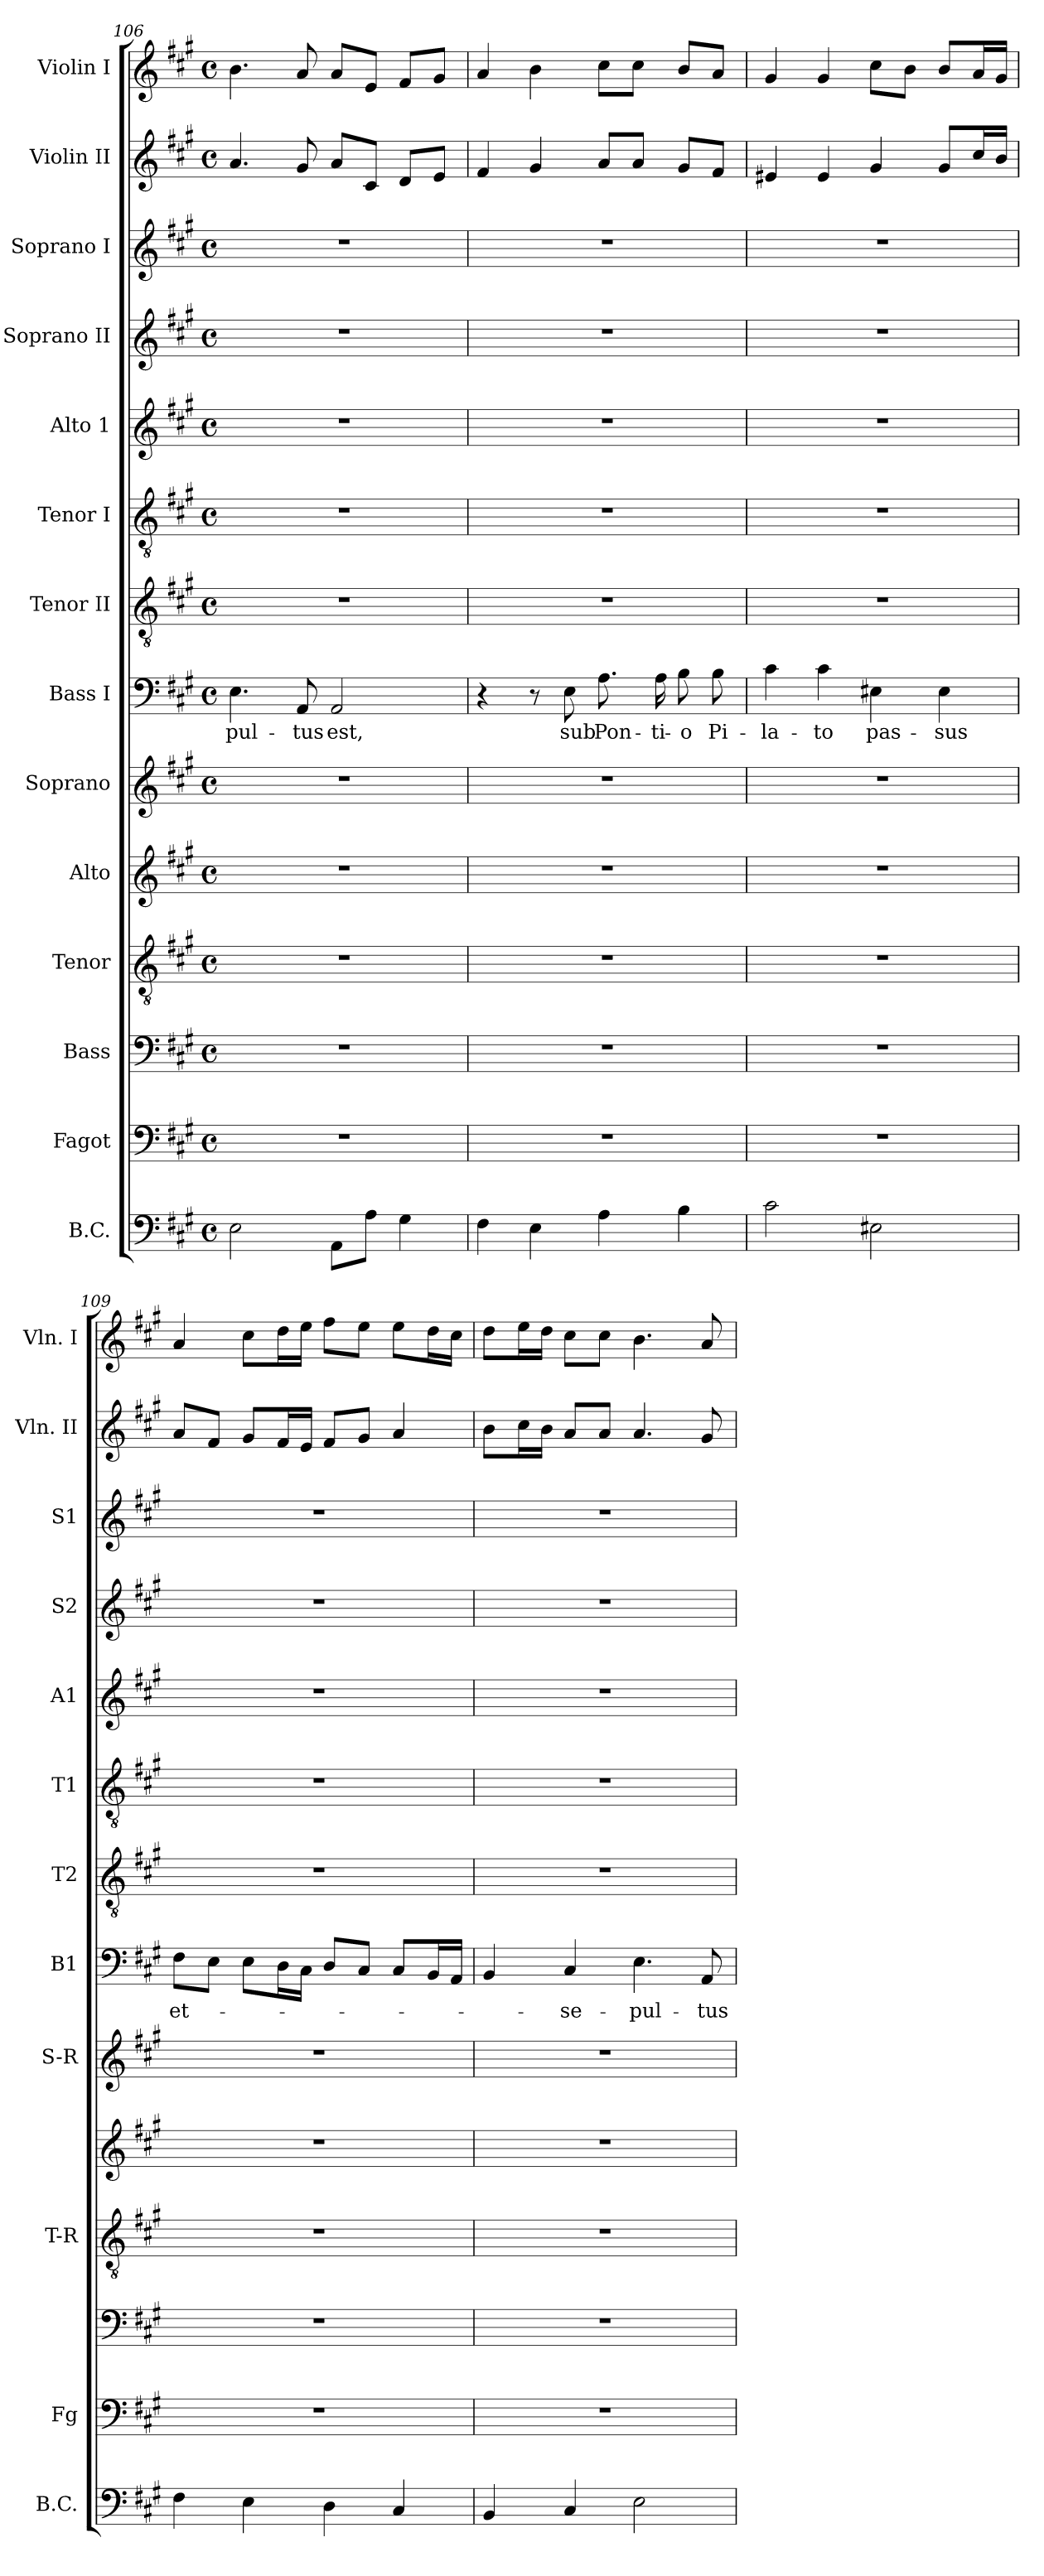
**kern	**kern	**kern	**kern	**kern	**kern	**kern	**text	**kern	**kern	**kern	**kern	**kern	**kern	**kern
*part14	*part13	*part12	*part11	*part10	*part9	*part8	*part8	*part7	*part6	*part5	*part4	*part3	*part2	*part1
*staff14	*staff13	*staff12	*staff11	*staff10	*staff9	*staff8	*staff8	*staff7	*staff6	*staff5	*staff4	*staff3	*staff2	*staff1
*I"B.C.	*I"Fagot	*I"Bass	*I"Tenor	*I"Alto	*I"Soprano	*I"Bass I	*	*I"Tenor II	*I"Tenor I	*I"Alto 1	*I"Soprano II	*I"Soprano I	*I"Violin II	*I"Violin I
*I'B.C.	*I'Fg	*	*I'T-R	*	*I'S-R	*I'B1	*	*I'T2	*I'T1	*I'A1	*I'S2	*I'S1	*I'Vln. II	*I'Vln. I
*clefF4	*clefF4	*clefF4	*clefGv2	*clefG2	*clefG2	*clefF4	*	*clefGv2	*clefGv2	*clefG2	*clefG2	*clefG2	*clefG2	*clefG2
*k[f#c#g#]	*k[f#c#g#]	*k[f#c#g#]	*k[f#c#g#]	*k[f#c#g#]	*k[f#c#g#]	*k[f#c#g#]	*	*k[f#c#g#]	*k[f#c#g#]	*k[f#c#g#]	*k[f#c#g#]	*k[f#c#g#]	*k[f#c#g#]	*k[f#c#g#]
*A:	*A:	*A:	*A:	*A:	*A:	*A:	*	*A:	*A:	*A:	*A:	*A:	*A:	*A:
*M4/4	*M4/4	*M4/4	*M4/4	*M4/4	*M4/4	*M4/4	*	*M4/4	*M4/4	*M4/4	*M4/4	*M4/4	*M4/4	*M4/4
*met(c)	*met(c)	*met(c)	*met(c)	*met(c)	*met(c)	*met(c)	*	*met(c)	*met(c)	*met(c)	*met(c)	*met(c)	*met(c)	*met(c)
=106	=106	=106	=106	=106	=106	=106	=106	=106	=106	=106	=106	=106	=106	=106
!	!	!	!	!	!	!	!LO:LY:b	!	!	!	!	!	!	!
2E\	1r	1r	1r	1r	1r	4.E\	-pul-	1r	1r	1r	1r	1r	4.a/	4.b\
!	!	!	!	!	!	!	!LO:LY:b	!	!	!	!	!	!	!
.	.	.	.	.	.	8AA/	-tus	.	.	.	.	.	8g#/	8a/
!	!	!	!	!	!	!	!LO:LY:b	!	!	!	!	!	!	!
8AA\L	.	.	.	.	.	2AA/	est,	.	.	.	.	.	8a/L	8a/L
8A\J	.	.	.	.	.	.	.	.	.	.	.	.	8c#/J	8e/J
4G#\	.	.	.	.	.	.	.	.	.	.	.	.	8d/L	8f#/L
.	.	.	.	.	.	.	.	.	.	.	.	.	8e/J	8g#/J
=107	=107	=107	=107	=107	=107	=107	=107	=107	=107	=107	=107	=107	=107	=107
4F#\	1r	1r	1r	1r	1r	4r	.	1r	1r	1r	1r	1r	4f#/	4a/
4E\	.	.	.	.	.	8r	.	.	.	.	.	.	4g#/	4b\
!	!	!	!	!	!	!	!LO:LY:b	!	!	!	!	!	!	!
.	.	.	.	.	.	8E\	sub	.	.	.	.	.	.	.
!	!	!	!	!	!	!	!LO:LY:b	!	!	!	!	!	!	!
4A\	.	.	.	.	.	8.A\	Pon-	.	.	.	.	.	8a/L	8cc#\L
.	.	.	.	.	.	.	.	.	.	.	.	.	8a/J	8cc#\J
!	!	!	!	!	!	!	!LO:LY:b	!	!	!	!	!	!	!
.	.	.	.	.	.	16A\	-ti-	.	.	.	.	.	.	.
!	!	!	!	!	!	!	!LO:LY:b	!	!	!	!	!	!	!
4B\	.	.	.	.	.	8B\	-o	.	.	.	.	.	8g#/L	8b/L
!	!	!	!	!	!	!	!LO:LY:b	!	!	!	!	!	!	!
.	.	.	.	.	.	8B\	Pi-	.	.	.	.	.	8f#/J	8a/J
=108	=108	=108	=108	=108	=108	=108	=108	=108	=108	=108	=108	=108	=108	=108
!	!	!	!	!	!	!	!LO:LY:b	!	!	!	!	!	!	!
2c#\	1r	1r	1r	1r	1r	4c#\	-la-	1r	1r	1r	1r	1r	4e#X/	4g#/
!	!	!	!	!	!	!	!LO:LY:b	!	!	!	!	!	!	!
.	.	.	.	.	.	4c#\	-to	.	.	.	.	.	4e#/	4g#/
!	!	!	!	!	!	!	!LO:LY:b	!	!	!	!	!	!	!
2E#X\	.	.	.	.	.	4E#X\	pas-	.	.	.	.	.	4g#/	8cc#\L
.	.	.	.	.	.	.	.	.	.	.	.	.	.	8b\J
!	!	!	!	!	!	!	!LO:LY:b	!	!	!	!	!	!	!
.	.	.	.	.	.	4E#\	-sus	.	.	.	.	.	8g#/L	8b/L
.	.	.	.	.	.	.	.	.	.	.	.	.	16cc#/L	16a/L
.	.	.	.	.	.	.	.	.	.	.	.	.	16b/JJ	16g#/JJ
!!LO:PB:g=z
=109	=109	=109	=109	=109	=109	=109	=109	=109	=109	=109	=109	=109	=109	=109
!	!	!	!	!	!	!	!LO:LY:b	!	!	!	!	!	!	!
4F#\	1r	1r	1r	1r	1r	8F#\L	et-	1r	1r	1r	1r	1r	8a/L	4a/
.	.	.	.	.	.	8E\J	.	.	.	.	.	.	8f#/J	.
4E\	.	.	.	.	.	8E\L	.	.	.	.	.	.	8g#/L	8cc#\L
.	.	.	.	.	.	16D\L	.	.	.	.	.	.	16f#/L	16dd\L
.	.	.	.	.	.	16C#\JJ	.	.	.	.	.	.	16e/JJ	16ee\JJ
4D\	.	.	.	.	.	8D/L	.	.	.	.	.	.	8f#/L	8ff#\L
.	.	.	.	.	.	8C#/J	.	.	.	.	.	.	8g#/J	8ee\J
4C#/	.	.	.	.	.	8C#/L	.	.	.	.	.	.	4a/	8ee\L
.	.	.	.	.	.	16BB/L	.	.	.	.	.	.	.	16dd\L
.	.	.	.	.	.	16AA/JJ	.	.	.	.	.	.	.	16cc#\JJ
=110	=110	=110	=110	=110	=110	=110	=110	=110	=110	=110	=110	=110	=110	=110
4BB/	1r	1r	1r	1r	1r	4BB/	.	1r	1r	1r	1r	1r	8b\L	8dd\L
.	.	.	.	.	.	.	.	.	.	.	.	.	16cc#\L	16ee\L
.	.	.	.	.	.	.	.	.	.	.	.	.	16b\JJ	16dd\JJ
!	!	!	!	!	!	!	!LO:LY:b	!	!	!	!	!	!	!
4C#/	.	.	.	.	.	4C#/	-se-	.	.	.	.	.	8a/L	8cc#\L
.	.	.	.	.	.	.	.	.	.	.	.	.	8a/J	8cc#\J
!	!	!	!	!	!	!	!LO:LY:b	!	!	!	!	!	!	!
2E\	.	.	.	.	.	4.E\	-pul-	.	.	.	.	.	4.a/	4.b\
!	!	!	!	!	!	!	!LO:LY:b	!	!	!	!	!	!	!
.	.	.	.	.	.	8AA/	-tus	.	.	.	.	.	8g#/	8a/
=	=	=	=	=	=	=	=	=	=	=	=	=	=	=
*-	*-	*-	*-	*-	*-	*-	*-	*-	*-	*-	*-	*-	*-	*-
